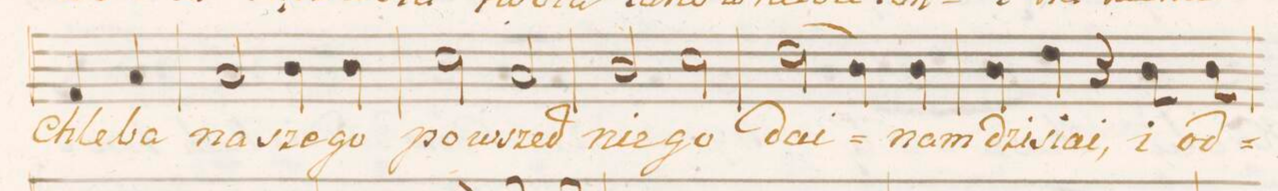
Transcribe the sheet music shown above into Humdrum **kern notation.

**kern	**text
*I"Tenore	*
*clefC4	*
*k[b-e-a-d-]	*
*met(C.)	*
*M4/4	*
4E-/	chle-
4G/	-ba
=24	=24
2G/	na-
4A-\	-sze-
4A-\	-go
=25	=25
2B-\	po-
2G/	-wszed-
=26	=26
2A-/	-nie-
2B-\	-go
=27	=27
(>2c\	dai
4A-\)	.
4A-\	nam
=28	=28
4A-\	dzi-
4c\	-siai,
4r	.
8A-\	i
8A-\	od-
=29	=29
*-	*-
